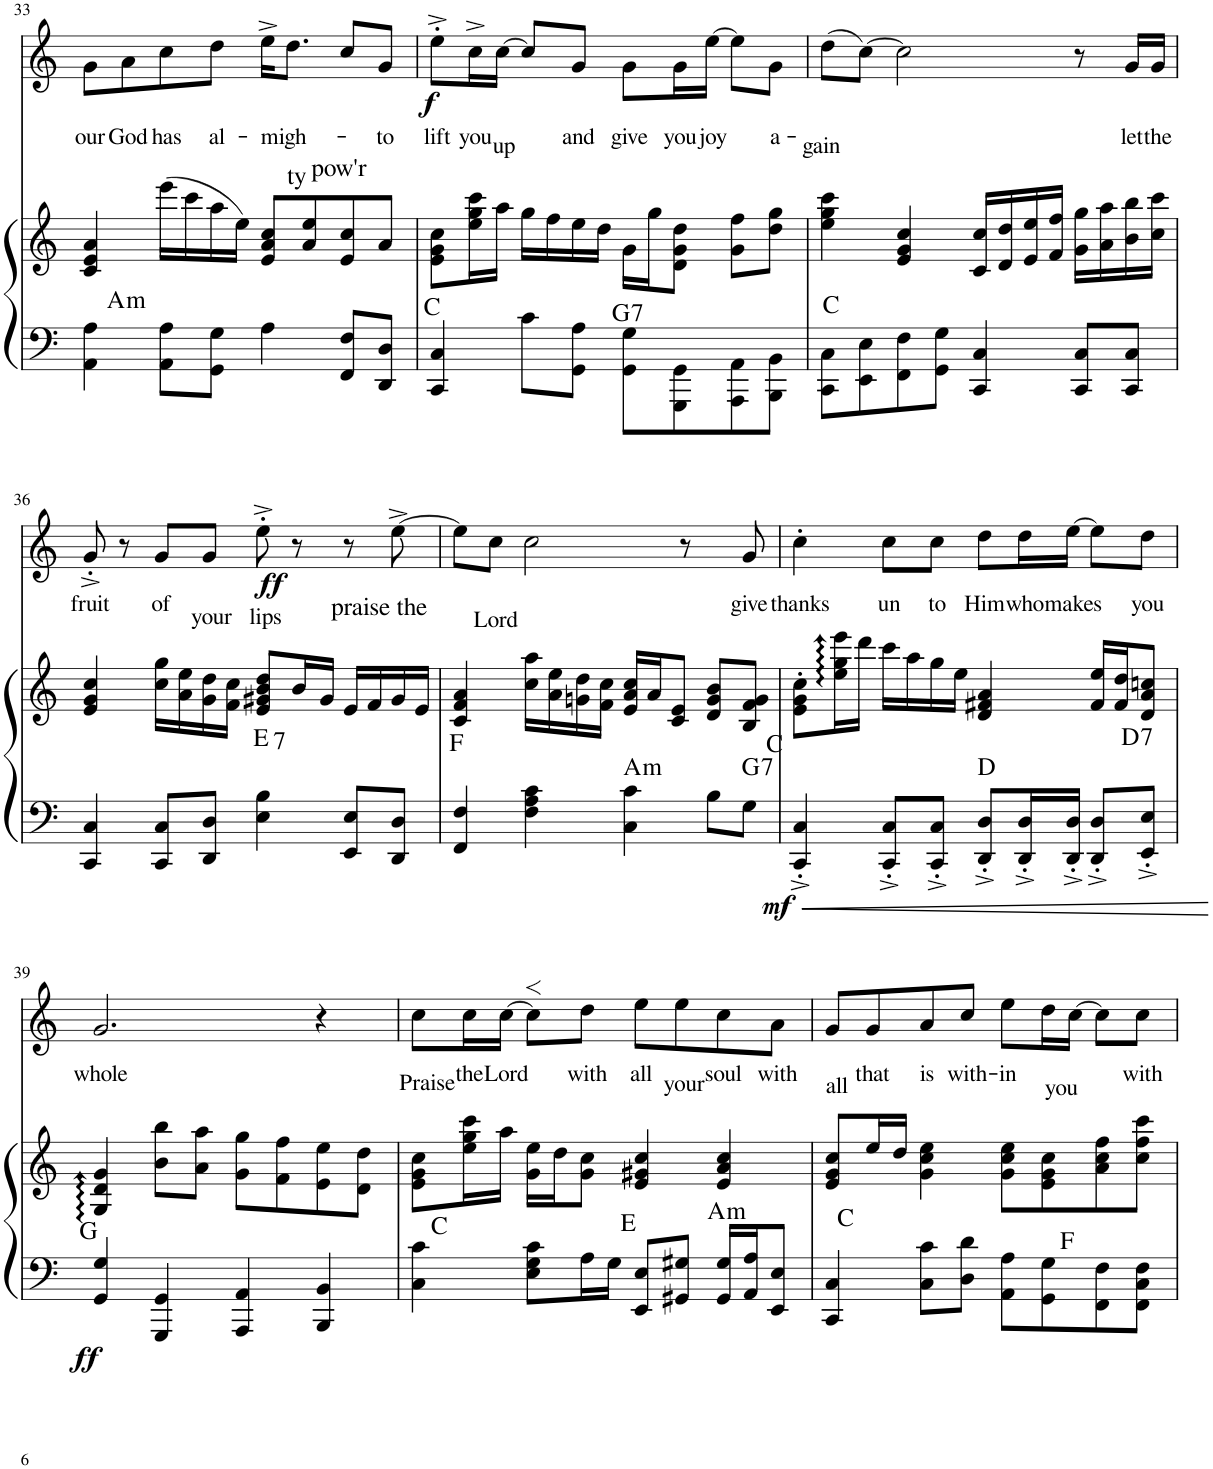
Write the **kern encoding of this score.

**kern	**kern	**dynam	**harte	**kern	**text	**dynam
*part2	*part2	*part2	*part2	*part1	*part1	*part1
*staff3	*staff2	*staff2/3	*	*staff1	*staff1	*staff1
*I"Piano	*	*	*	*I"Voice	*	*
*I'Pno	*	*	*	*	*	*
!!LO:PB:g=z
*clefF4	*clefG2	*	*	*clefG2	*	*
*k[]	*k[]	*	*	*k[]	*	*
*M4/4	*M4/4	*	*	*M4/4	*	*
=33	=33	=33	=33	=33	=33	=33
!	!	!	!LO:H:kt=m	!	!LO:LY:b	!
4AA\ 4A\	4c/ 4e/ 4a/	.	A:min	8g\L	our	.
!	!	!	!	!	!LO:LY:b	!
.	.	.	.	8a\	God	.
!	!	!	!	!	!LO:LY:b	!
8AA\ 8A\L	(16eee\LL	.	.	8cc\	has	.
.	16ccc\	.	.	.	.	.
!	!	!	!	!	!LO:LY:b	!
8GG\ 8G\J	16aa\	.	.	8dd\J	al-	.
.	16ee\JJ)	.	.	.	.	.
!	!	!	!	!	!LO:LY:b	!
4A\	8e/ 8a/ 8cc/L	.	.	16ee^\KL	migh-	.
!	!	!	!	!LO:TX:b:t=ty	!	!
.	.	.	.	8.dd\J	.	.
.	8a/ 8ee/	.	.	.	.	.
!	!	!	!	!LO:TX:b:t=pow'r	!	!
8FF/ 8F/L	8e/ 8cc/	.	.	8cc/L	.	.
!	!	!	!	!	!LO:LY:b	!
8DD/ 8D/J	8a/J	.	.	8g/J	to	.
=34	=34	=34	=34	=34	=34	=34
!	!	!	!	!	!LO:LY:b	!LO:DY:b
4CC/ 4C/	8e\ 8g\ 8cc\L	.	C:maj	8ee'^\L	lift	f
!	!	!	!	!	!LO:LY:b	!
.	16ee\ 16gg\ 16ccc\L	.	.	16cc^\L	you	.
!	!	!	!	!	!LO:LY:b	!
.	16aa\JJ	.	.	[16cc\JJ	up	.
8c\L	16gg\LL	.	.	8cc/L]	.	.
.	16ff\	.	.	.	.	.
!	!	!	!	!	!LO:LY:b	!
8GG\ 8A\J	16ee\	.	.	8g/J	and	.
.	16dd\JJ	.	.	.	.	.
!	!	!	!LO:H:kt=7	!	!LO:LY:b	!
8GG\ 8G\L	16g\LL	.	G:7	8g\L	give	.
.	16gg\J	.	.	.	.	.
!	!	!	!	!	!LO:LY:b	!
8GGG\ 8GG\	8d\ 8g\ 8dd\J	.	.	16g\L	you	.
!	!	!	!	!	!LO:LY:b	!
.	.	.	.	[16ee\JJ	joy	.
8AAA\ 8AA\	8g\ 8ff\L	.	.	8ee\L]	.	.
!	!	!	!	!	!LO:LY:b	!
8BBB\ 8BB\J	8dd\ 8gg\J	.	.	8g\J	a-	.
=35	=35	=35	=35	=35	=35	=35
!	!	!	!	!	!LO:LY:b	!
8CC\ 8C\L	4ee\ 4gg\ 4ccc\	.	C:maj	(8dd\L	-gain	.
8EE\ 8E\	.	.	.	[8cc\J)	.	.
8FF\ 8F\	4e/ 4g/ 4cc/	.	.	2cc\]	.	.
8GG\ 8G\J	.	.	.	.	.	.
4CC/ 4C/	16c/ 16cc/LL	.	.	.	.	.
.	16d/ 16dd/	.	.	.	.	.
.	16e/ 16ee/	.	.	.	.	.
.	16f/ 16ff/JJ	.	.	.	.	.
8CC/ 8C/L	16g\ 16gg\LL	.	.	8r	.	.
.	16a\ 16aa\	.	.	.	.	.
!	!	!	!	!	!LO:LY:b	!
8CC/ 8C/J	16b\ 16bb\	.	.	16g/LL	let	.
!	!	!	!	!	!LO:LY:b	!
.	16cc\ 16ccc\JJ	.	.	16g/JJ	the	.
!!LO:LB:g=z
=36	=36	=36	=36	=36	=36	=36
!	!	!	!	!	!LO:LY:b	!
*	*	*	*	*^	*	*
4CC/ 4C/	4e/ 4g/ 4cc/	.	.	8g'^/	2ryy	fruit	.
.	.	.	.	8r	.	.	.
!	!	!	!	!	!	!LO:LY:b	!
8CC/ 8C/L	16cc\ 16gg\LL	.	.	8g/L	.	of	.
.	16a\ 16ee\	.	.	.	.	.	.
!	!	!	!	!	!	!LO:LY:b	!
8DD/ 8D/J	16g\ 16dd\	.	.	8g/J	.	your	.
.	16f\ 16cc\JJ	.	.	.	.	.	.
!	!	!	!	!	!	!LO:LY:b	!LO:DY:b
4E\ 4B\	8e/ 8g#X/ 8b/ 8dd/L	.	E:maj	8ee'^\	4ryy	lips	ff
.	16b/L	.	.	8r	.	.	.
!	!	!	!LO:H:kt=7	!	!	!	!
.	16g#/JJ	.	N	.	.	.	.
8EE/ 8E/L	16e/LL	.	.	8r	16ryy	.	.
!	!	!	!	!	!LO:TX:b:t=praise the	!	!
.	16f/	.	.	.	8.ryy	.	.
8DD/ 8D/J	16g#/	.	.	[8ee^\	.	.	.
.	16e/JJ	.	.	.	.	.	.
*	*	*	*	*v	*v	*	*
=37	=37	=37	=37	=37	=37	=37
4FF/ 4F/	4c/ 4f/ 4a/	.	F:maj	8ee\L]	.	.
!	!	!	!	!	!LO:LY:b	!
.	.	.	.	8cc\J	Lord	.
4F\ 4A\ 4c\	16cc\ 16aa\LL	.	.	2cc\	.	.
.	16a\ 16ee\	.	.	.	.	.
.	16gn\ 16dd\	.	.	.	.	.
.	16f\ 16cc\JJ	.	.	.	.	.
!	!	!	!LO:H:kt=m	!	!	!
4C\ 4c\	16e/ 16a/ 16cc/LL	.	A:min	.	.	.
.	16a/J	.	.	.	.	.
.	8c/ 8e/J	.	.	.	.	.
8B\L	8d/ 8g/ 8b/L	.	.	8r	.	.
!	!	!	!LO:H:kt=7	!	!LO:LY:b	!
8G\J	8B/ 8f/ 8g/J	.	G:7	8g/	give	.
=38	=38	=38	=38	=38	=38	=38
!	!	!LO:DY:b=2	!	!	!LO:LY:b	!
4CC/'^ 4C/'^	8e\' 8g\' 8cc\'L	mf	C:maj	4cc'\	thanks	.
.	16ee\ 16gg\ 16eee\L	.	.	.	.	.
.	16ddd\JJ	.	.	.	.	.
!	!	!	!	!	!LO:LY:b	!
8CC/'^ 8C/'^L	16ccc\LL	.	.	8cc\L	un	.
.	16aa\	.	.	.	.	.
!	!	!	!	!	!LO:LY:b	!
8CC/'^ 8C/'^J	16gg\	.	.	8cc\J	to	.
.	16ee\JJ	.	.	.	.	.
!	!	!	!	!	!LO:LY:b	!
8DD/'^ 8D/'^L	4d/ 4f#X/ 4a/	.	D:maj	8dd\L	Him	.
!	!	!	!	!	!LO:LY:b	!
16DD/'^ 16D/'^L	.	.	.	16dd\L	who	.
!	!	!	!	!	!LO:LY:b	!
16DD/'^ 16D/'^JJ	.	.	.	[16ee\JJ	makes	.
!	!	!	!LO:H:kt=7	!	!	!
8DD/'^ 8D/'^L	16f#/ 16ee/LL	.	D:7	8ee\L]	.	.
.	16f#/ 16dd/J	.	.	.	.	.
!	!	!	!	!	!LO:LY:b	!
8EE/'^ 8E/'^J	8d/ 8a/ 8ccn/J	.	.	8dd\J	you	.
!!LO:LB:g=z
=39	=39	=39	=39	=39	=39	=39
!	!	!LO:DY:b=2	!	!	!LO:LY:b	!
4GG/ 4G/	4G/ 4d/ 4g/	ff	G:maj	2.g/	whole	.
4GGG/ 4GG/	8b\ 8bb\L	.	.	.	.	.
.	8a\ 8aa\J	.	.	.	.	.
4AAA/ 4AA/	8g\ 8gg\L	.	.	.	.	.
.	8f\ 8ff\	.	.	.	.	.
4BBB/ 4BB/	8e\ 8ee\	.	.	4r	.	.
.	8d\ 8dd\J	.	.	.	.	.
=40	=40	=40	=40	=40	=40	=40
!	!	!	!	!	!LO:LY:b	!
*	*^	*	*	*	*	*
4C\ 4c\	8e\ 8g\ 8cc\L	2ryy	.	C:maj	8cc\L	Praise	.
!	!	!	!	!	!	!LO:LY:b	!
.	16ee\ 16gg\ 16ccc\L	.	.	.	16cc\L	the	.
!	!	!	!	!	!	!LO:LY:b	!
.	16aa\JJ	.	.	.	[16cc\JJ	Lord	.
8E\ 8G\ 8c\L	16g\ 16ee\LL	.	.	.	8cc>\L]	.	.
.	16dd\J	.	.	.	.	.	.
!	!	!	!	!	!	!LO:LY:b	!
16A\L	8g\ 8cc\J	.	.	.	8dd\J	with	.
16G\JJ	.	.	.	.	.	.	.
!	!	!	!	!	!	!LO:LY:b	!
8EE/ 8E/L	4e/ 4g#X/ 4cc/	8ryy	.	E:maj	8ee\L	all	.
!	!	!	!	!LO:H:kt=m	!	!LO:LY:b	!
8GG#X/ 8G#X/J	.	4.ryy	.	A:min	8ee\	your	.
!	!	!	!	!	!	!LO:LY:b	!
16GG#/ 16G#/LL	4e/ 4a/ 4cc/	.	.	.	8cc\	soul	.
16AA/ 16A/J	.	.	.	.	.	.	.
!	!	!	!	!	!	!LO:LY:b	!
8EE/ 8E/J	.	.	.	.	8a\J	with	.
=41	=41	=41	=41	=41	=41	=41	=41
!	!	!	!	!	!	!LO:LY:b	!
*	*v	*v	*	*	*	*	*
4CC/ 4C/	8e/ 8g/ 8cc/L	.	C:maj	8g/L	all	.
!	!	!	!	!	!LO:LY:b	!
.	16ee/L	.	.	8g/	that	.
.	16dd/JJ	.	.	.	.	.
!	!	!	!	!	!LO:LY:b	!
8C\ 8c\L	4g\ 4cc\ 4ee\	.	.	8a/	is	.
!	!	!	!	!	!LO:LY:b	!
8D\ 8d\J	.	.	.	8cc/J	with-	.
!	!	!	!	!	!LO:LY:b	!
8AA\ 8A\L	8g\ 8cc\ 8ee\L	.	.	8ee\L	in	.
8GG\ 8G\	8e\ 8g\ 8cc\	.	.	16dd\L	.	.
!	!	!	!	!	!LO:LY:b	!
.	.	.	.	[16cc\JJ	you	.
8FF\ 8F\	8a\ 8cc\ 8ff\	.	F:maj	8cc\L]	.	.
!	!	!	!	!	!LO:LY:b	!
8FF\ 8C\ 8F\J	8cc\ 8ff\ 8ccc\J	.	.	8cc\J	with	.
=	=	=	=	=	=	=
*-	*-	*-	*-	*-	*-	*-
